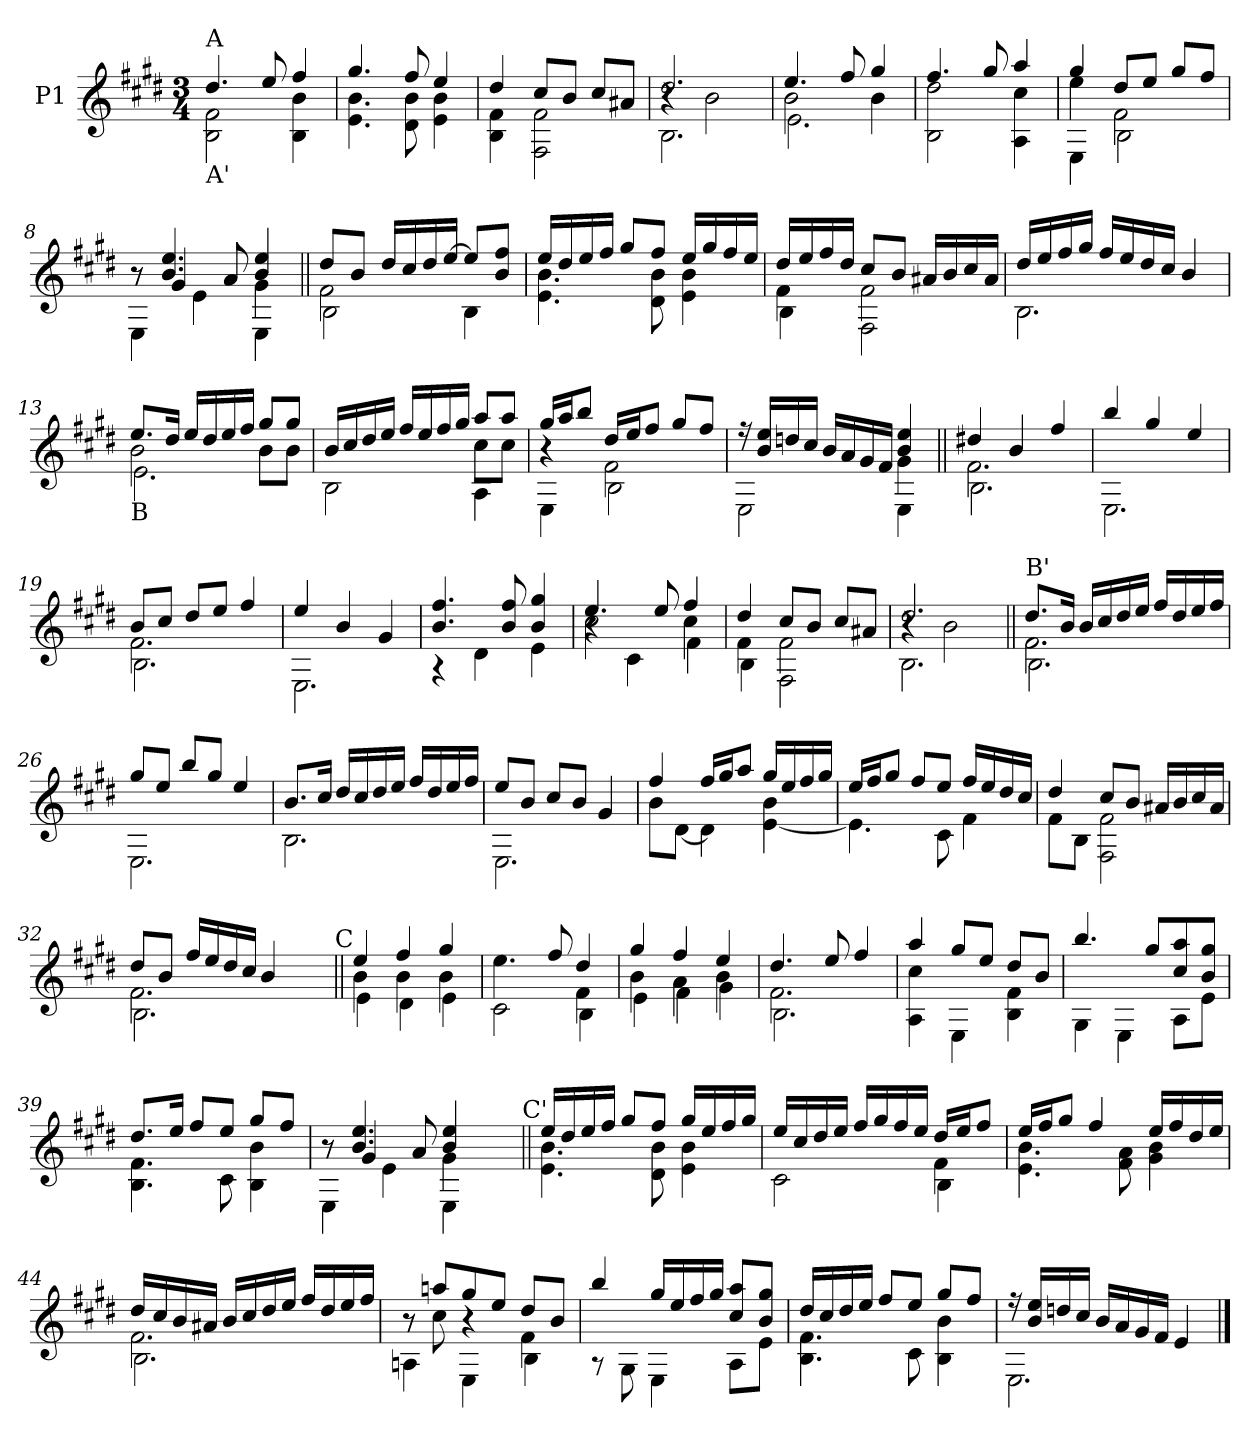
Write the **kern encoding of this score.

**kern
*part1
*staff1
*I"P1
!!LO:PB:g=z
*clefG2
*ITrd7c12
*k[f#c#g#d#]
*E:
*M3/4
*MM72
=1
*^
!LO:TX:a:t=A	!
!LO:TX:b:t=A'	!
4.d#i/	2BBi\ 2F#i
8ei/	.
4f#i/	4BBi\ 4Bi
=2	=2
4.g#i/	4.Ei\ 4.Bi
8f#i/	8D#i\ 8Bi
4ei/	4Ei\ 4Bi
=3	=3
4d#i/	4BBi\ 4F#i
8c#i/L	2FF#i\ 2F#i
8Bi/J	.
8c#i/L	.
8A#Xi/J	.
=4	=4
*	*^
2.d#i/	4r	2.BBi\
.	2Bi\	.
=5	=5	=5
4.ei/	2Bi\	2.Ei\
8f#i/	.	.
4g#i/	4Bi\	.
*	*v	*v
=6	=6
4.f#i/	2BBi\ 2d#i
8g#i/	.
4ai/	4AAi\ 4c#i
=7	=7
*	*^
4g#i/	4ei\	4EEi\
8d#i/L	2F#i\	2BBi\
8ei/J	.	.
8g#i/L	.	.
8f#i/J	.	.
=8	=8	=8
8r	8r	4EEi\
4.Bi/ 4.ei	4G#i/	.
.	.	4Ei\
.	8Ai/	.
4Bi/ 4ei	4G#i\	4EEi\
!!LO:LB:g=z	!!	!!
=9||	=9||	=9||
8d#i/L	2F#i\	2BBi\
8Bi/J	.	.
16d#i/LL	.	.
16c#i/	.	.
16d#i/	.	.
[>16ei/JJ	.	.
8ei/L]	4BBi\	4ryy
8Bi/ 8f#iJ	.	.
*	*v	*v
=10	=10
16ei/LL	4.Ei\ 4.Bi
16d#i/	.
16ei/	.
16f#i/JJ	.
8g#i/L	.
8f#i/J	8D#i\ 8Bi
16ei/LL	4Ei\ 4Bi
16g#i/	.
16f#i/	.
16ei/JJ	.
=11	=11
*	*^
16d#i/LL	4F#i\	4BBi\
16ei/	.	.
16f#i/	.	.
16d#i/JJ	.	.
8c#i/L	2F#i\	2FF#i\
8Bi/J	.	.
16A#Xi/LL	.	.
16Bi/	.	.
16c#i/	.	.
16A#i/JJ	.	.
*	*v	*v
=12	=12
16d#i/LL	2.BBi\
16ei/	.
16f#i/	.
16g#i/JJ	.
16f#i/LL	.
16ei/	.
16d#i/	.
16c#i/JJ	.
4Bi/	.
!!LO:LB:g=z	!!
=13	=13
*	*^
!LO:TX:b:t=B	!	!
8.ei/L	2Bi\	2.Ei\
16d#i/Jk	.	.
16ei/LL	.	.
16d#i/	.	.
16ei/	.	.
16f#i/JJ	.	.
8g#i/L	8Bi\L	.
8g#i/J	8Bi\J	.
=14	=14	=14
16Bi/LL	2ryy	2BBi\
16c#i/	.	.
16d#i/	.	.
16ei/JJ	.	.
16f#i/LL	.	.
16ei/	.	.
16f#i/	.	.
16g#i/JJ	.	.
8ai/L	8c#i\L	4AAi\
8ai/J	8c#i\J	.
=15	=15	=15
16g#i/LL	4r	4EEi\
16ai/J	.	.
8bi/J	.	.
16d#i/LL	2F#i\	2BBi\
16ei/J	.	.
8f#i/J	.	.
8g#i/L	.	.
8f#i/J	.	.
=16	=16	=16
16r	2ryy	2EEi\
16Bi/ 16eiLL	.	.
16dni/	.	.
16c#i/JJ	.	.
16Bi/LL	.	.
16Ai/	.	.
16G#i/	.	.
16F#i/JJ	.	.
4Bi/ 4ei	4G#i\	4EEi\
!!LO:LB:g=z	!!	!!
=17||	=17||	=17||
4d#Xi/	2.F#i\	2.BBi\
4Bi/	.	.
4f#i/	.	.
*	*v	*v
=18	=18
4bi/	2.EEi\
4g#i/	.
4ei/	.
=19	=19
*	*^
8Bi/L	2.F#i\	2.BBi\
8c#i/J	.	.
8d#i/L	.	.
8ei/J	.	.
4f#i/	.	.
*	*v	*v
=20	=20
4ei/	2.EEi\
4Bi/	.
4G#i/	.
=21	=21
4.Bi/ 4.f#i	4r
.	4D#i\
8Bi/ 8f#i	.
4Bi/ 4g#i	4Ei\
=22	=22
*	*^
4.ei/	2c#i\	4r
.	.	4C#i\
8ei/	.	.
4f#i/	4c#i\	4F#i\
=23	=23	=23
4d#i/	4F#i\	4BBi\
8c#i/L	2F#i\	2FF#i\
8Bi/J	.	.
8c#i/L	.	.
8A#Xi/J	.	.
=24	=24	=24
2.d#i/	4r	2.BBi\
.	2Bi\	.
!!LO:LB:g=z	!!	!!
=25||	=25||	=25||
!LO:TX:a:t=B'	!	!
8.d#i/L	2.F#i\	2.BBi\
16Bi/Jk	.	.
16Bi/LL	.	.
16c#i/	.	.
16d#i/	.	.
16ei/JJ	.	.
16f#i/LL	.	.
16d#i/	.	.
16ei/	.	.
16f#i/JJ	.	.
*	*v	*v
=26	=26
8g#i/L	2.EEi\
8ei/J	.
8bi/L	.
8g#i/J	.
4ei/	.
=27	=27
8.Bi/L	2.BBi\
16c#i/Jk	.
16d#i/LL	.
16c#i/	.
16d#i/	.
16ei/JJ	.
16f#i/LL	.
16d#i/	.
16ei/	.
16f#i/JJ	.
=28	=28
8ei/L	2.EEi\
8Bi/J	.
8c#i/L	.
8Bi/J	.
4G#i/	.
=29	=29
4f#i/	8Bi\L
.	[<8D#i\J
16f#i/LL	4D#i\]
16g#i/J	.
8ai/J	.
16g#i/LL	[<4Ei\ 4Bi
16ei/	.
16f#i/	.
16g#i/JJ	.
!!LO:LB:g=z	!!
=30	=30
16ei/LL	4.Ei\]
16f#i/J	.
8g#i/J	.
8f#i/L	.
8ei/J	8C#i\
16f#i/LL	4F#i\
16ei/	.
16d#i/	.
16c#i/JJ	.
=31	=31
4d#i/	8F#i\L
.	8BBi\J
8c#i/L	2FF#i\ 2F#i
8Bi/J	.
16A#Xi/LL	.
16Bi/	.
16c#i/	.
16A#i/JJ	.
=32	=32
*^	*^
8d#i/L	2.F#i\	2.BBi\	2ryy
8Bi/J	.	.	.
16f#i/LL	.	.	.
16ei/	.	.	.
16d#i/	.	.	.
16c#i/JJ	.	.	.
4Bi/	.	.	8ryy
.	.	.	16ryy
.	.	.	32ryy
.	.	.	64ryy
.	.	.	128...ryy
!	!	!	!LO:TX:a:t=C
.	.	.	1024ryy
*	*	*v	*v
=33||	=33||	=33||
4ei/	4Bi\	4Ei\
4f#i/	4Bi\	4D#i\
4g#i/	4Bi\	4Ei\
=34	=34	=34
4.ei\	2ryy	2C#i\
8f#i/	.	.
4d#i/	4F#i\	4BBi\
=35	=35	=35
4g#i/	4Bi\	4Ei\
4f#i/	4Ai\	4F#i\
4ei/	4Bi\	4G#i\
!!LO:LB:g=z	!!	!!
=36	=36	=36
4.d#i/	2.F#i\	2.BBi\
8ei/	.	.
4f#i/	.	.
*	*v	*v
=37	=37
4ai/	4AAi\ 4c#i
8g#i/L	4EEi\
8ei/J	.
8d#i/L	4BBi\ 4F#i
8Bi/J	.
=38	=38
4.bi/	4GG#i\
.	4EEi\
8g#i/L	.
8c#i/ 8ai	8AAi\L
8Bi/ 8g#iJ	8Ei\J
=39	=39
8.d#i/L	4.BBi\ 4.F#i
16ei/Jk	.
8f#i/L	.
8ei/J	8C#i\
8g#i/L	4BBi\ 4Bi
8f#i/J	.
=40	=40
*^	*^
8r	8r	4EEi\	2ryy
4.Bi/ 4.ei	4G#i/	.	.
.	.	4Ei\	.
.	8Ai/	.	.
4Bi/ 4ei	4G#i\	4EEi\	8ryy
.	.	.	16ryy
.	.	.	32ryy
.	.	.	64ryy
.	.	.	128...ryy
!	!	!	!LO:TX:a:t=C'
.	.	.	1024ryy
*	*v	*v	*v
=41||	=41||
16ei/LL	4.Ei\ 4.Bi
16d#i/	.
16ei/	.
16f#i/JJ	.
8g#i/L	.
8f#i/J	8D#i\ 8Bi
16g#i/LL	4Ei\ 4Bi
16ei/	.
16f#i/	.
16g#i/JJ	.
!!LO:LB:g=z	!!
=42	=42
*	*^
16ei/LL	2ryy	2C#i\
16c#i/	.	.
16d#i/	.	.
16ei/JJ	.	.
16f#i/LL	.	.
16g#i/	.	.
16f#i/	.	.
16ei/JJ	.	.
16d#i/LL	4F#i\	4BBi\
16ei/J	.	.
8f#i/J	.	.
*	*v	*v
=43	=43
16ei/LL	4.Ei\ 4.Bi
16f#i/J	.
8g#i/J	.
4f#i/	.
.	8F#i\ 8Ai
16ei/LL	4G#i\ 4Bi
16f#i/	.
16d#i/	.
16ei/JJ	.
=44	=44
*	*^
16d#i/LL	2.F#i\	2.BBi\
16c#i/	.	.
16Bi/	.	.
16A#Xi/JJ	.	.
16Bi/LL	.	.
16c#i/	.	.
16d#i/	.	.
16ei/JJ	.	.
16f#i/LL	.	.
16d#i/	.	.
16ei/	.	.
16f#i/JJ	.	.
!!LO:LB:g=z	!!	!!
=45	=45	=45
8r	8r	4AAni\
8ani/L	8c#i\	.
8g#i/	4r	4EEi\
8ei/J	.	.
8d#i/L	4F#i\	4BBi\
8Bi/J	.	.
*	*v	*v
=46	=46
4bi/	8r
.	8GG#i\
16g#i/LL	4EEi\
16ei/	.
16f#i/	.
16g#i/JJ	.
8c#i/ 8aiL	8AAi\L
8Bi/ 8g#iJ	8Ei\J
=47	=47
16d#i/LL	4.BBi\ 4.F#i
16c#i/	.
16d#i/	.
16ei/JJ	.
8f#i/L	.
8ei/J	8C#i\
8g#i/L	4BBi\ 4Bi
8f#i/J	.
=48	=48
16r	2.EEi\
16Bi/ 16eiLL	.
16dni/	.
16c#i/JJ	.
16Bi/LL	.
16Ai/	.
16G#i/	.
16F#i/JJ	.
4Ei/	.
*v	*v
==
*-
